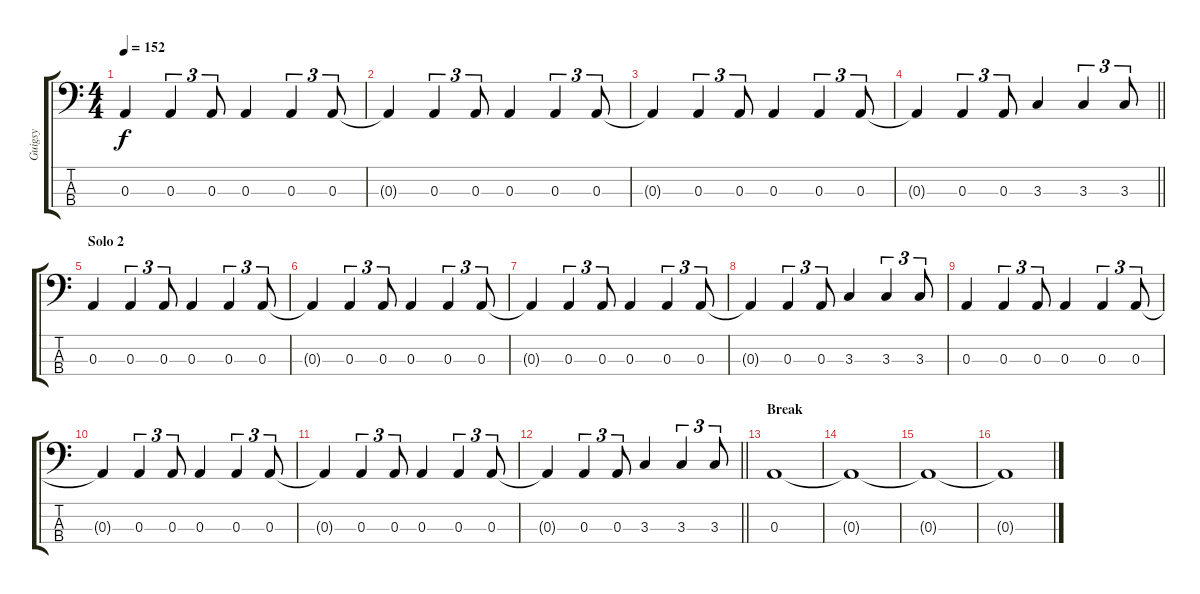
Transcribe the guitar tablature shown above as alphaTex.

\track ("Guigsy" "Guigsy") {instrument electricbasspick}
\staff {score tabs}
\tuning (G2 D2 A1 E1) {hide}
\ts (4 4)
\tempo 152
\clef f4
\ks c
0.3.4{dy f} 0.3.4{tu (3 2)} 0.3.8{tu (3 2)} 0.3.4 0.3.4{tu (3 2)} 0.3.8{tu (3 2)} |
0.3{t}.4 0.3.4{tu (3 2)} 0.3.8{tu (3 2)} 0.3.4 0.3.4{tu (3 2)} 0.3.8{tu (3 2)} |
0.3{t}.4 0.3.4{tu (3 2)} 0.3.8{tu (3 2)} 0.3.4 0.3.4{tu (3 2)} 0.3.8{tu (3 2)} |
\barLineRight lightlight
0.3{t}.4 0.3.4{tu (3 2)} 0.3.8{tu (3 2)} 3.3.4 3.3.4{tu (3 2)} 3.3.8{tu (3 2)} |
\section ("" "Solo 2")
0.3.4 0.3.4{tu (3 2)} 0.3.8{tu (3 2)} 0.3.4 0.3.4{tu (3 2)} 0.3.8{tu (3 2)} |
0.3{t}.4 0.3.4{tu (3 2)} 0.3.8{tu (3 2)} 0.3.4 0.3.4{tu (3 2)} 0.3.8{tu (3 2)} |
0.3{t}.4 0.3.4{tu (3 2)} 0.3.8{tu (3 2)} 0.3.4 0.3.4{tu (3 2)} 0.3.8{tu (3 2)} |
0.3{t}.4 0.3.4{tu (3 2)} 0.3.8{tu (3 2)} 3.3.4 3.3.4{tu (3 2)} 3.3.8{tu (3 2)} |
0.3.4 0.3.4{tu (3 2)} 0.3.8{tu (3 2)} 0.3.4 0.3.4{tu (3 2)} 0.3.8{tu (3 2)} |
0.3{t}.4 0.3.4{tu (3 2)} 0.3.8{tu (3 2)} 0.3.4 0.3.4{tu (3 2)} 0.3.8{tu (3 2)} |
0.3{t}.4 0.3.4{tu (3 2)} 0.3.8{tu (3 2)} 0.3.4 0.3.4{tu (3 2)} 0.3.8{tu (3 2)} |
\barLineRight lightlight
0.3{t}.4 0.3.4{tu (3 2)} 0.3.8{tu (3 2)} 3.3.4 3.3.4{tu (3 2)} 3.3.8{tu (3 2)} |
\section ("" "Break")
0.3.1{volume 7} |
0.3{t}.1 |
0.3{t}.1 |
0.3{t}.1
